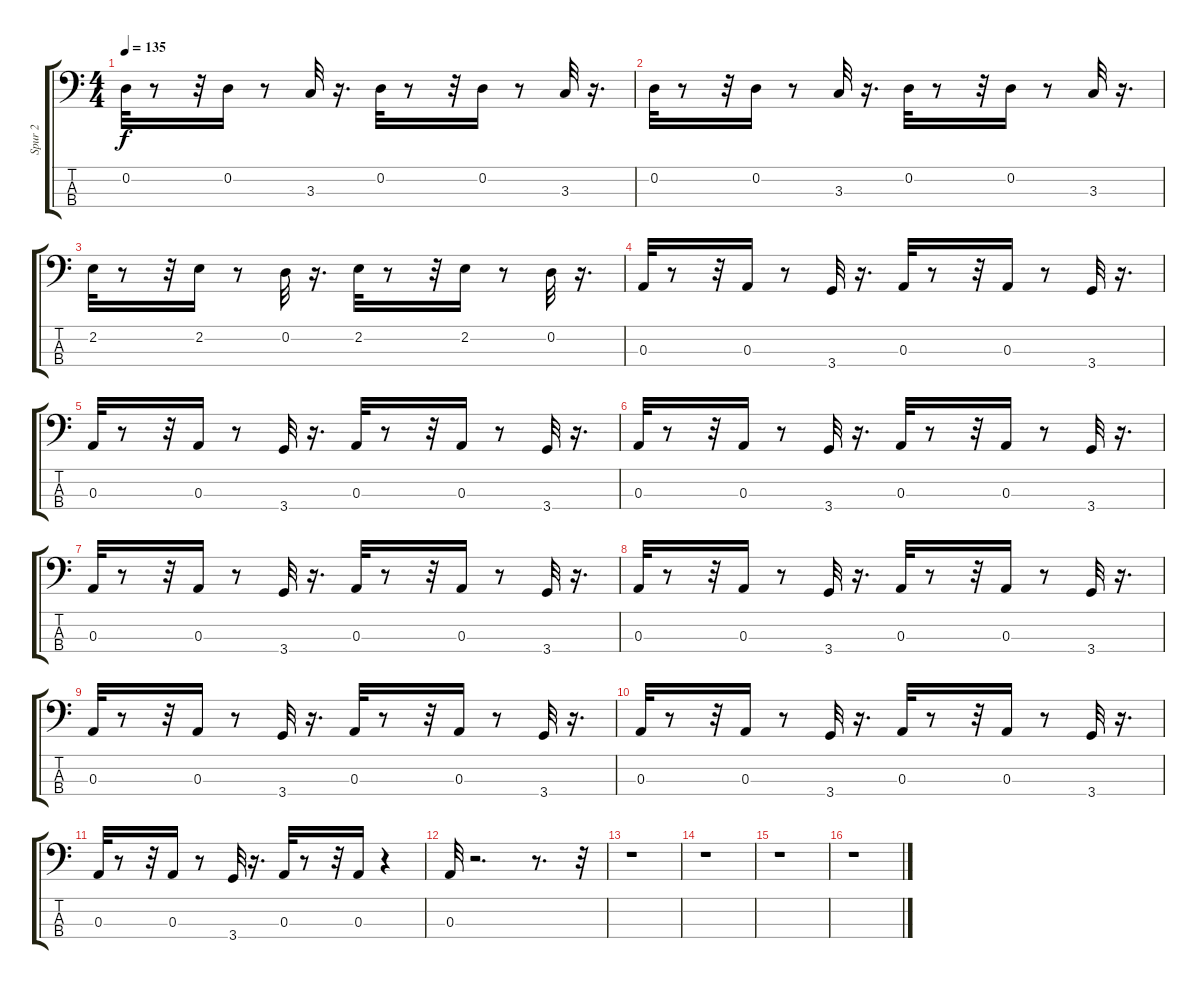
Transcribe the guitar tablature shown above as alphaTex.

\track ("Spur 2" "Spur 2") {instrument electricbassfinger}
\staff {score tabs}
\tuning (G2 D2 A1 E1) {hide}
\ts (4 4)
\tempo 135
\clef f4
\ks c
0.2.32{dy f} r.8 r.32 0.2.16 r.8 3.3.32 r.16{d} 0.2.32 r.8 r.32 0.2.16 r.8 3.3.32 r.16{d} |
0.2.32 r.8 r.32 0.2.16 r.8 3.3.32 r.16{d} 0.2.32 r.8 r.32 0.2.16 r.8 3.3.32 r.16{d} |
2.2.32 r.8 r.32 2.2.16 r.8 0.2.32 r.16{d} 2.2.32 r.8 r.32 2.2.16 r.8 0.2.32 r.16{d} |
0.3.32 r.8 r.32 0.3.16 r.8 3.4.32 r.16{d} 0.3.32 r.8 r.32 0.3.16 r.8 3.4.32 r.16{d} |
0.3.32 r.8 r.32 0.3.16 r.8 3.4.32 r.16{d} 0.3.32 r.8 r.32 0.3.16 r.8 3.4.32 r.16{d} |
0.3.32 r.8 r.32 0.3.16 r.8 3.4.32 r.16{d} 0.3.32 r.8 r.32 0.3.16 r.8 3.4.32 r.16{d} |
0.3.32 r.8 r.32 0.3.16 r.8 3.4.32 r.16{d} 0.3.32 r.8 r.32 0.3.16 r.8 3.4.32 r.16{d} |
0.3.32 r.8 r.32 0.3.16 r.8 3.4.32 r.16{d} 0.3.32 r.8 r.32 0.3.16 r.8 3.4.32 r.16{d} |
0.3.32 r.8 r.32 0.3.16 r.8 3.4.32 r.16{d} 0.3.32 r.8 r.32 0.3.16 r.8 3.4.32 r.16{d} |
0.3.32 r.8 r.32 0.3.16 r.8 3.4.32 r.16{d} 0.3.32 r.8 r.32 0.3.16 r.8 3.4.32 r.16{d} |
0.3.32 r.8 r.32 0.3.16 r.8 3.4.32 r.16{d} 0.3.32 r.8 r.32 0.3.16 r.4 |
0.3.32 r.2{d} r.8{d} r.32 |
r.1 |
r.1 |
r.1 |
r.1
